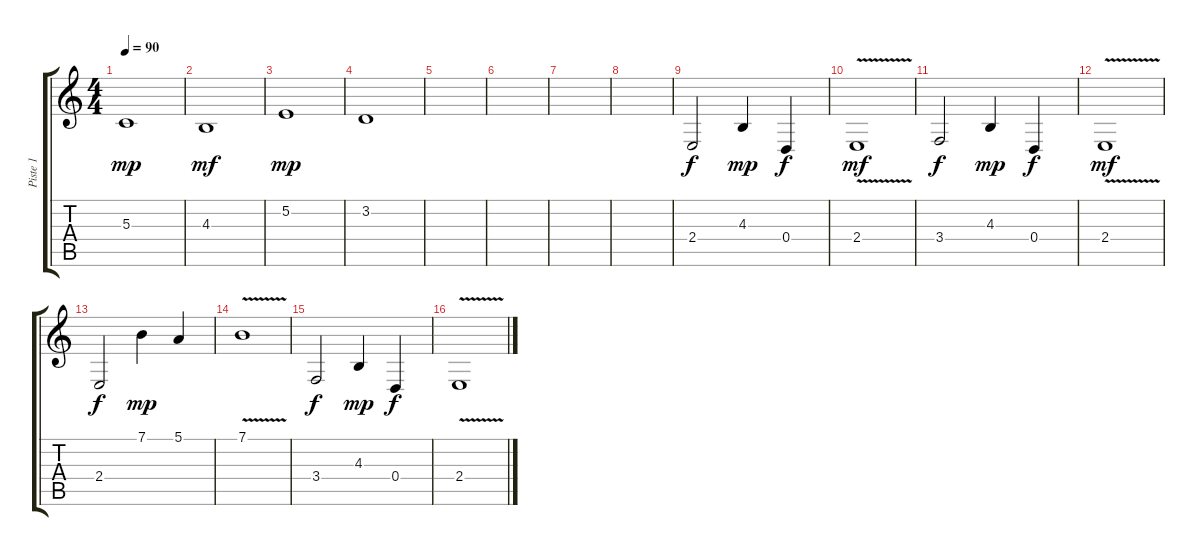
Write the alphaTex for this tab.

\track ("Piste 1" "Piste 1") {instrument violin}
\staff {score tabs}
\tuning (E4 B3 G3 D3 A2 E2) {hide}
\ts (4 4)
\tempo 90
\clef g2
\ks c
5.3.1{dy mp} |
4.3.1{dy mf} |
5.2.1{dy mp} |
3.2.1 |
|
|
|
|
2.4.2{dy f} 4.3.4{dy mp} 0.4.4{dy f} |
2.4{v}.1{dy mf} |
3.4.2{dy f} 4.3.4{dy mp} 0.4.4{dy f} |
2.4{v}.1{dy mf} |
2.4.2{dy f} 7.1.4{dy mp} 5.1.4 |
7.1{v}.1 |
3.4.2{dy f} 4.3.4{dy mp} 0.4.4{dy f} |
2.4{v}.1
